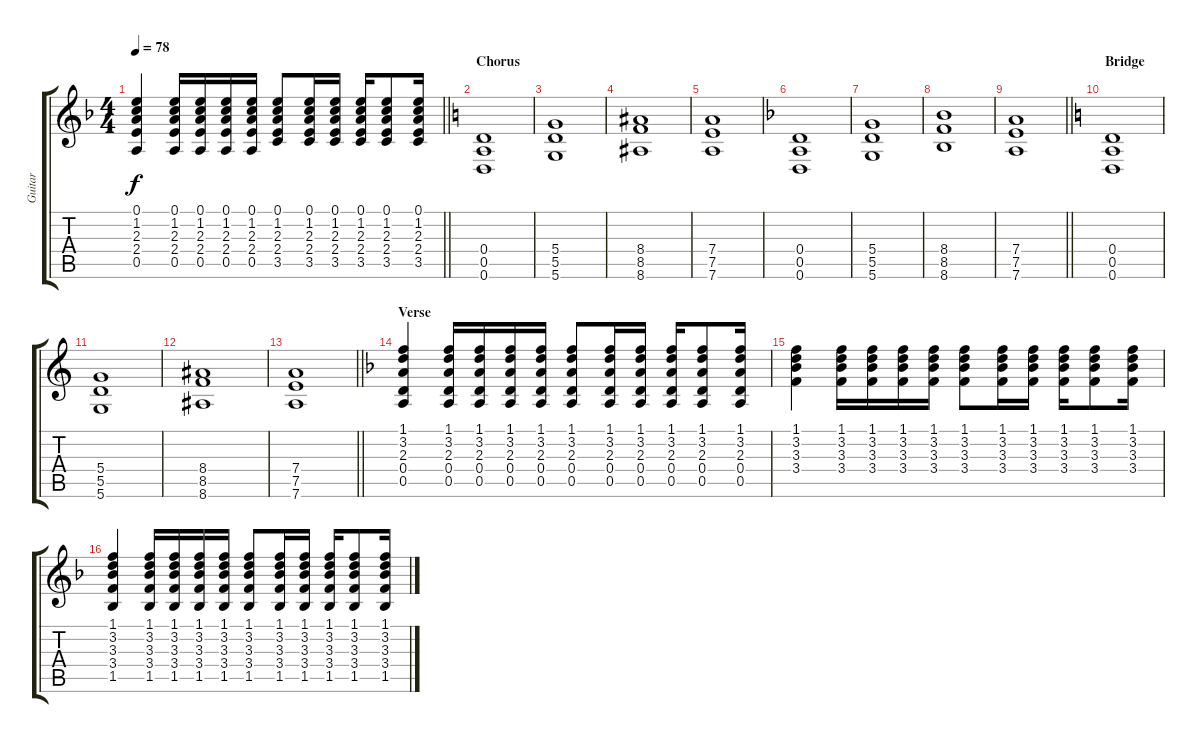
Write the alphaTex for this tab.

\track ("Guitar" "Guitar") {instrument electricguitarclean}
\staff {score tabs}
\tuning (E4 B3 G3 D3 A2 D2) {hide}
\ts (4 4)
\tempo 78
\clef g2
\barLineRight lightlight
\ks f
(0.1 1.2 2.3 2.4 0.5).4{dy f} (0.1 1.2 2.3 2.4 0.5).16 (0.1 1.2 2.3 2.4 0.5).16 (0.1 1.2 2.3 2.4 0.5).16 (0.1 1.2 2.3 2.4 0.5).16 (0.1 1.2 2.3 2.4 3.5).8 (0.1 1.2 2.3 2.4 3.5).16 (0.1 1.2 2.3 2.4 3.5).16 (0.1 1.2 2.3 2.4 3.5).16 (0.1 1.2 2.3 2.4 3.5).8 (0.1 1.2 2.3 2.4 3.5).16 |
\section ("" "Chorus")
\ks c
(0.4 0.5 0.6).1{instrument distortionguitar} |
(5.4 5.5 5.6).1 |
(8.4 8.5 8.6).1 |
(7.4 7.5 7.6).1 |
\ks f
(0.4 0.5 0.6).1 |
(5.4 5.5 5.6).1 |
(8.4 8.5 8.6).1 |
\barLineRight lightlight
(7.4 7.5 7.6).1 |
\section ("" "Bridge")
\ks c
(0.4 0.5 0.6).1 |
(5.4 5.5 5.6).1 |
(8.4 8.5 8.6).1 |
\barLineRight lightlight
(7.4 7.5 7.6).1 |
\section ("" "Verse")
\ks f
(1.1 3.2 2.3 0.4 0.5).4{instrument electricguitarclean} (1.1 3.2 2.3 0.4 0.5).16 (1.1 3.2 2.3 0.4 0.5).16 (1.1 3.2 2.3 0.4 0.5).16 (1.1 3.2 2.3 0.4 0.5).16 (1.1 3.2 2.3 0.4 0.5).8 (1.1 3.2 2.3 0.4 0.5).16 (1.1 3.2 2.3 0.4 0.5).16 (1.1 3.2 2.3 0.4 0.5).16 (1.1 3.2 2.3 0.4 0.5).8 (1.1 3.2 2.3 0.4 0.5).16 |
(1.1 3.2 3.3 3.4).4 (1.1 3.2 3.3 3.4).16 (1.1 3.2 3.3 3.4).16 (1.1 3.2 3.3 3.4).16 (1.1 3.2 3.3 3.4).16 (1.1 3.2 3.3 3.4).8 (1.1 3.2 3.3 3.4).16 (1.1 3.2 3.3 3.4).16 (1.1 3.2 3.3 3.4).16 (1.1 3.2 3.3 3.4).8 (1.1 3.2 3.3 3.4).16 |
(1.1 3.2 3.3 3.4 1.5).4 (1.1 3.2 3.3 3.4 1.5).16 (1.1 3.2 3.3 3.4 1.5).16 (1.1 3.2 3.3 3.4 1.5).16 (1.1 3.2 3.3 3.4 1.5).16 (1.1 3.2 3.3 3.4 1.5).8 (1.1 3.2 3.3 3.4 1.5).16 (1.1 3.2 3.3 3.4 1.5).16 (1.1 3.2 3.3 3.4 1.5).16 (1.1 3.2 3.3 3.4 1.5).8 (1.1 3.2 3.3 3.4 1.5).16
